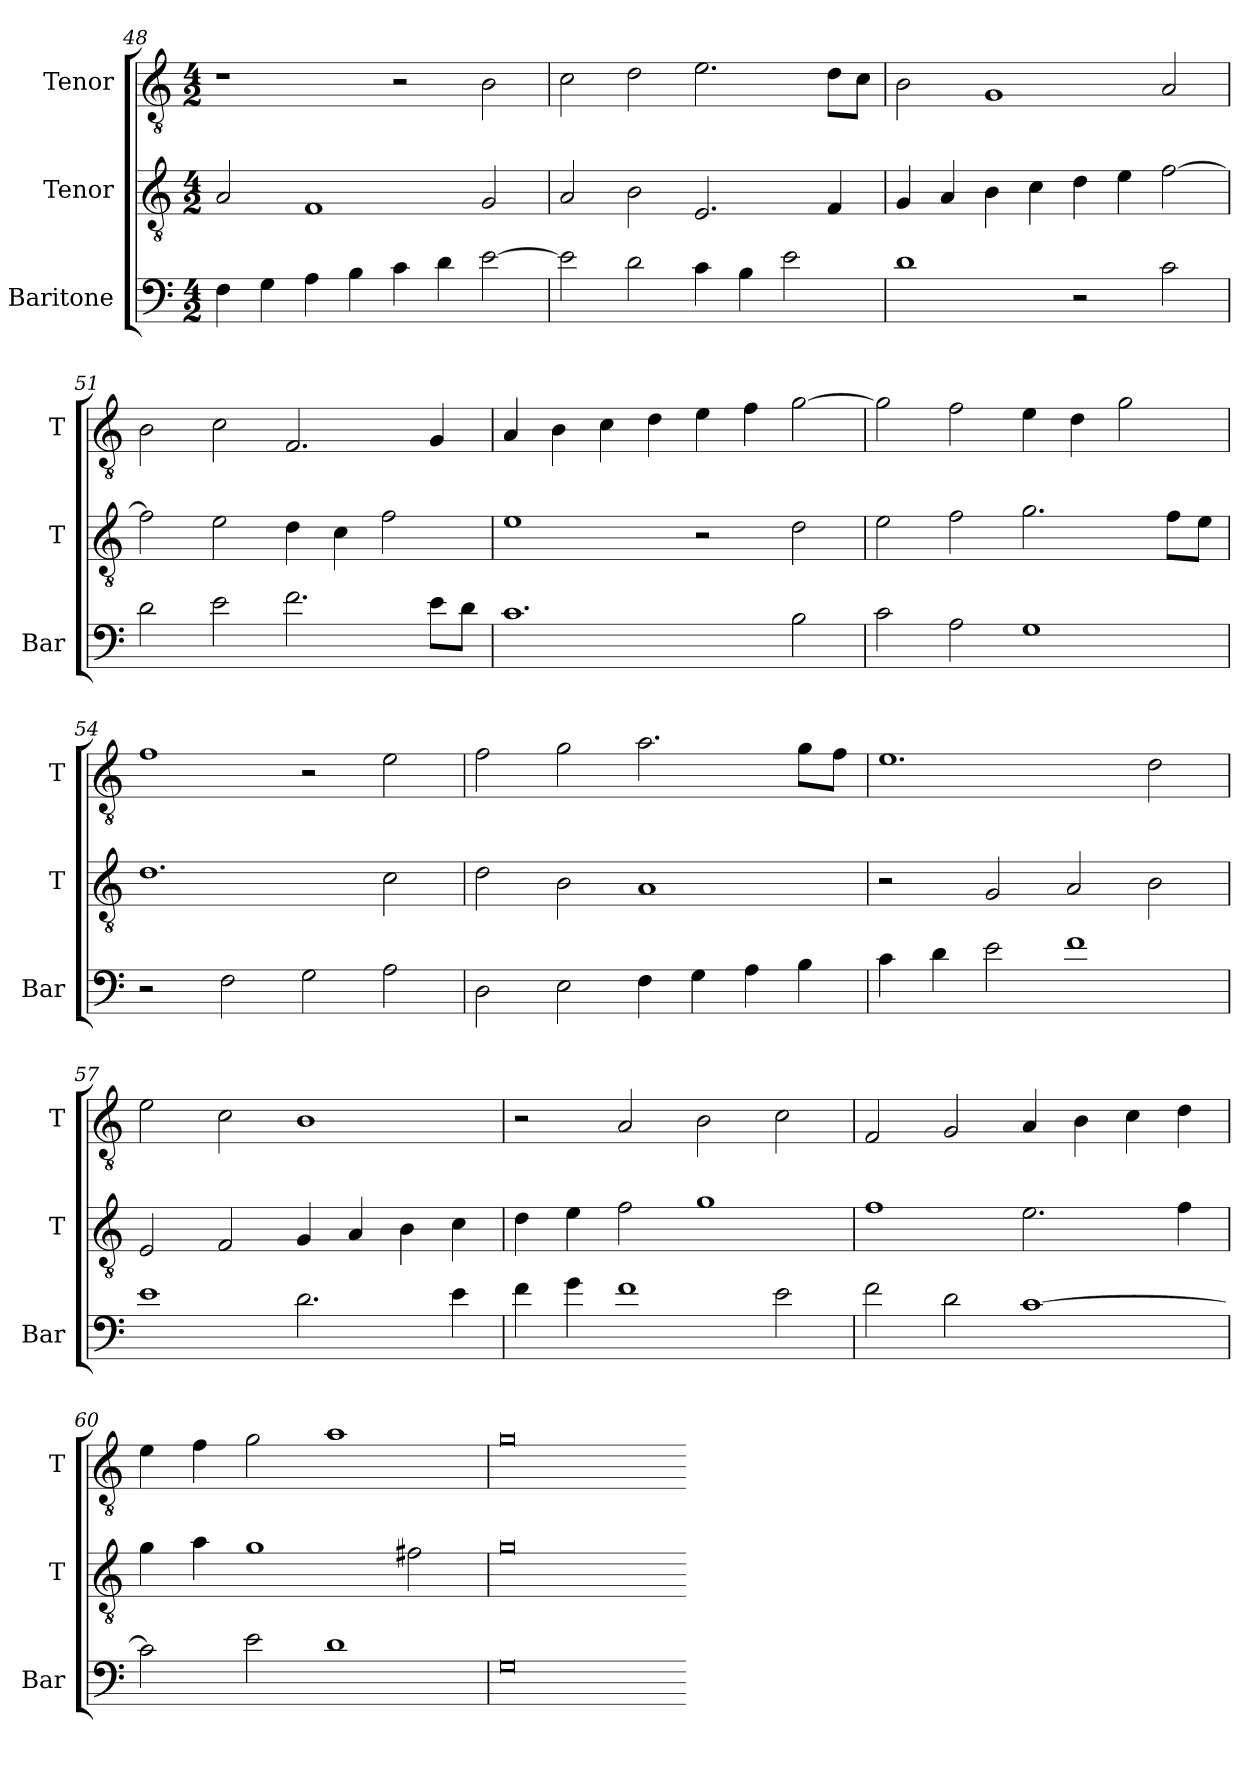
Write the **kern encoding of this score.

**kern	**kern	**kern
*part3	*part2	*part1
*staff3	*staff2	*staff1
*I"Baritone	*I"Tenor	*I"Tenor
*I'Bar	*I'T	*I'T
*clefF4	*clefGv2	*clefGv2
*k[]	*k[]	*k[]
*G:mix	*G:mix	*G:mix
*M4/2	*M4/2	*M4/2
=48	=48	=48
4F	2A	1r
4G	.	.
4A	1F	.
4B	.	.
4c	.	2r
4d	.	.
[2e	2G	2B
=49	=49	=49
2e]	2A	2c
2d	2B	2d
4c	2.E	2.e
4B	.	.
2e	.	.
.	4F	8d\L
.	.	8c\J
=50	=50	=50
1d	4G	2B
.	4A	.
.	4B	1G
.	4c	.
2r	4d	.
.	4e	.
2c	[2f	2A
=51	=51	=51
2d	2f]	2B
2e	2e	2c
2.f	4d	2.F
.	4c	.
.	2f	.
8e\L	.	4G
8d\J	.	.
=52	=52	=52
1.c	1e	4A
.	.	4B
.	.	4c
.	.	4d
.	2r	4e
.	.	4f
2B	2d	[2g
=53	=53	=53
2c	2e	2g]
2A	2f	2f
1G	2.g	4e
.	.	4d
.	.	2g
.	8f\L	.
.	8e\J	.
=54	=54	=54
2r	1.d	1f
2F	.	.
2G	.	2r
2A	2c	2e
=55	=55	=55
2D	2d	2f
2E	2B	2g
4F	1A	2.a
4G	.	.
4A	.	.
4B	.	8g\L
.	.	8f\J
=56	=56	=56
4c	2r	1.e
4d	.	.
2e	2G	.
1f	2A	.
.	2B	2d
=57	=57	=57
1e	2E	2e
.	2F	2c
2.d	4G	1B
.	4A	.
.	4B	.
4e	4c	.
=58	=58	=58
4f	4d	2r
4g	4e	.
1f	2f	2A
.	1g	2B
2e	.	2c
=59	=59	=59
2f	1f	2F
2d	.	2G
[1c	2.e	4A
.	.	4B
.	.	4c
.	4f	4d
=60	=60	=60
2c]	4g	4e
.	4a	4f
2e	1g	2g
1d	.	1a
.	2f#X	.
=61	=61	=61
0G	0g	0g
=-	=-	=-
*-	*-	*-
